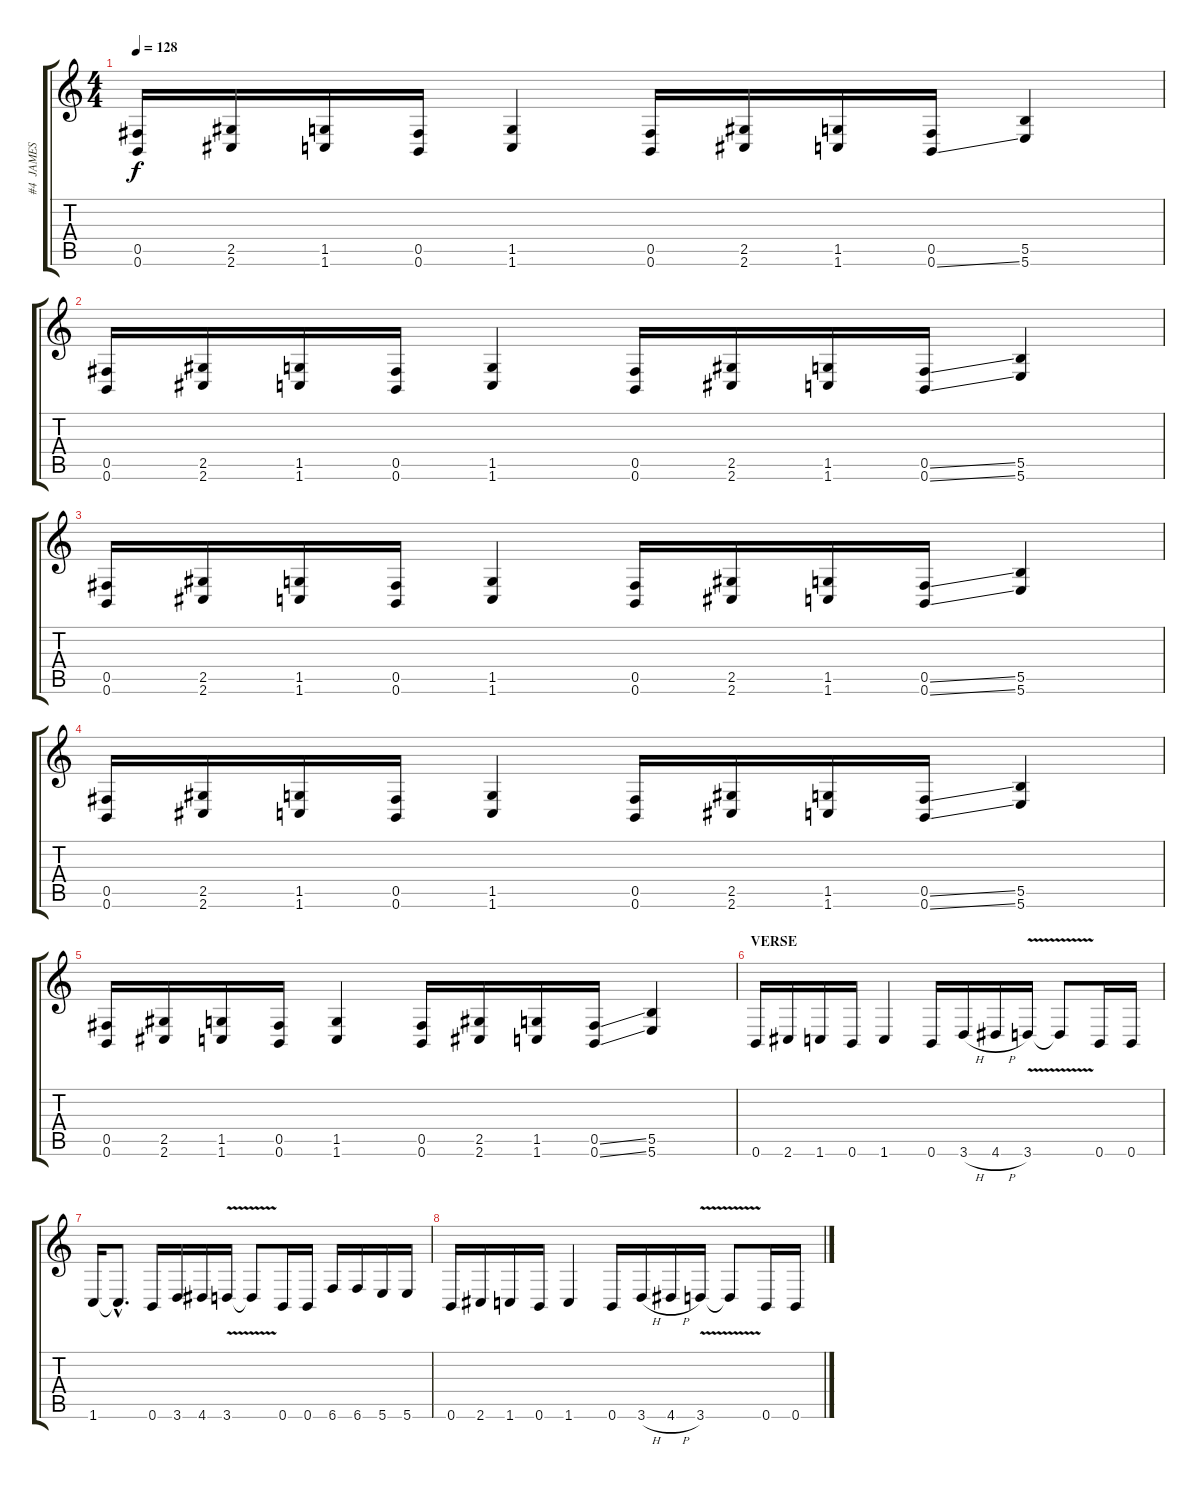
\track ("#4  JAMES ROOT " "#4  JAMES ") {instrument distortionguitar}
\staff {score tabs}
\tuning (Db4 Ab3 E3 B2 Gb2 B1) {hide}
\ts (4 4)
\tempo 128
\clef g2
\ks c
(0.5 0.6).16{dy f} (2.5 2.6).16 (1.5 1.6).16 (0.5 0.6).16 (1.5 1.6).4 (0.5 0.6).16 (2.5 2.6).16 (1.5 1.6).16 (0.5 0.6{ss}).16 (5.5 5.6).4 |
(0.5 0.6).16 (2.5 2.6).16 (1.5 1.6).16 (0.5 0.6).16 (1.5 1.6).4 (0.5 0.6).16 (2.5 2.6).16 (1.5 1.6).16 (0.5{ss} 0.6{ss}).16 (5.5 5.6).4 |
(0.5 0.6).16 (2.5 2.6).16 (1.5 1.6).16 (0.5 0.6).16 (1.5 1.6).4 (0.5 0.6).16 (2.5 2.6).16 (1.5 1.6).16 (0.5{ss} 0.6{ss}).16 (5.5 5.6).4 |
(0.5 0.6).16 (2.5 2.6).16 (1.5 1.6).16 (0.5 0.6).16 (1.5 1.6).4 (0.5 0.6).16 (2.5 2.6).16 (1.5 1.6).16 (0.5{ss} 0.6{ss}).16 (5.5 5.6).4 |
(0.5 0.6).16 (2.5 2.6).16 (1.5 1.6).16 (0.5 0.6).16 (1.5 1.6).4 (0.5 0.6).16 (2.5 2.6).16 (1.5 1.6).16 (0.5{ss} 0.6{ss}).16 (5.5 5.6).4 |
\section ("" "VERSE")
0.6.16 2.6.16 1.6.16 0.6.16 1.6.4 0.6.16 3.6{h}.16 4.6{h}.16 3.6{v}.16 3.6{t}.8 0.6.16 0.6.16 |
1.6.16 1.6{hac t}.8{d} 0.6.16 3.6.16 4.6.16 3.6{v}.16 3.6{t}.8 0.6.16 0.6.16 6.6.16 6.6.16 5.6.16 5.6.16 |
0.6.16 2.6.16 1.6.16 0.6.16 1.6.4 0.6.16 3.6{h}.16 4.6{h}.16 3.6{v}.16 3.6{t}.8 0.6.16 0.6.16
